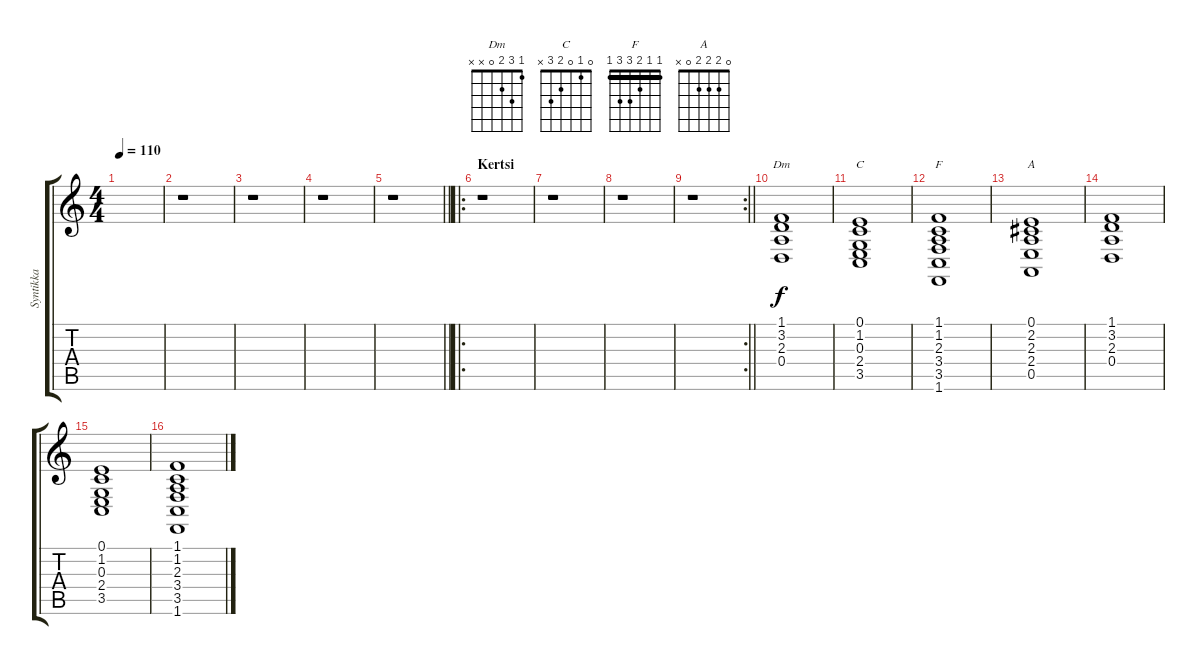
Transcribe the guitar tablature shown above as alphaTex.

\track ("Syntikka" "Syntikka") {instrument pad2warm}
\staff {score tabs}
\tuning (E4 B3 G3 D3 A2 E2) {hide}
\chord ("Dm" 1 3 2 0 x x)
\chord ("C" 0 1 0 2 3 x)
\chord ("F" 1 1 2 3 3 1) {barre 1}
\chord ("A" 0 2 2 2 0 x)
\ts (4 4)
\tempo 110
\clef g2
\ks c
|
r.1 |
r.1 |
r.1 |
\barLineRight lightlight
r.1 |
\ro
\section ("" "Kertsi")
r.1 |
r.1 |
r.1 |
\rc 2
\barLineRight lightlight
r.1 |
(1.1 3.2 2.3 0.4).1{ch "Dm"} |
(0.1 1.2 0.3 2.4 3.5).1{ch "C"} |
(1.1 1.2 2.3 3.4 3.5 1.6).1{ch "F"} |
(0.1 2.2 2.3 2.4 0.5).1{ch "A"} |
(1.1 3.2 2.3 0.4).1 |
(0.1 1.2 0.3 2.4 3.5).1 |
(1.1 1.2 2.3 3.4 3.5 1.6).1
